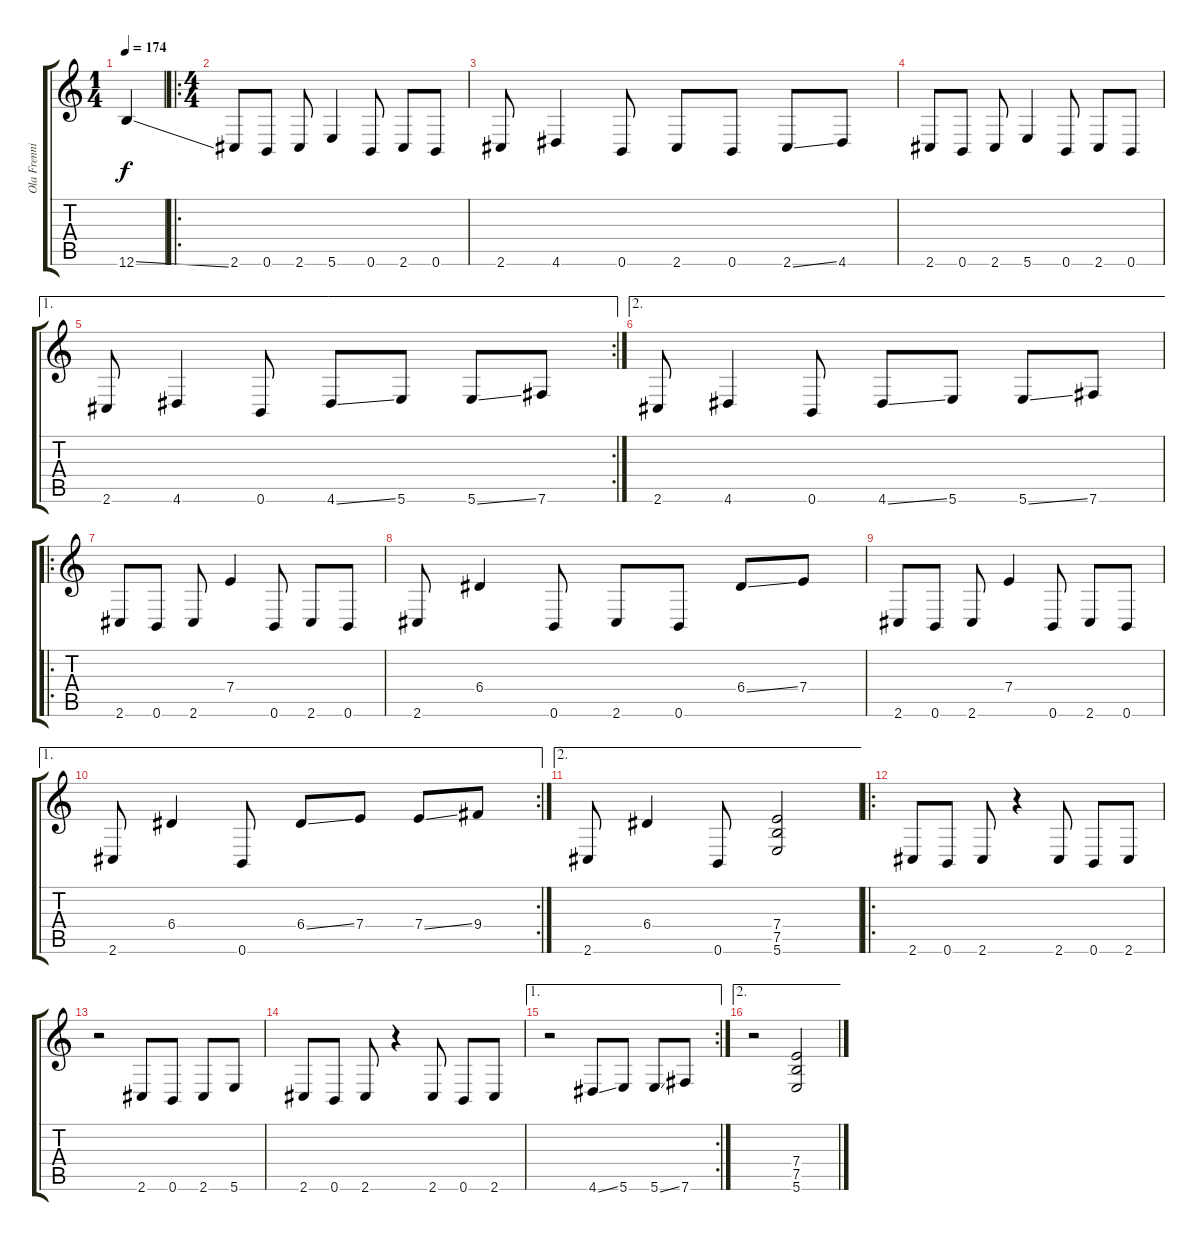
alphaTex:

\track ("Ola Frenning" "Ola Frenni") {instrument distortionguitar}
\staff {score tabs}
\tuning (B3 Gb3 D3 A2 E2 B1) {hide}
\ts (1 4)
\tempo 174
\clef g2
\ks c
12.6{ss}.4{dy f instrument distortionguitar} |
\ro
\ts (4 4)
2.6.8 0.6.8 2.6.8 5.6.4 0.6.8 2.6.8 0.6.8 |
2.6.8 4.6.4 0.6.8 2.6.8 0.6.8 2.6{ss}.8 4.6.8 |
2.6.8 0.6.8 2.6.8 5.6.4 0.6.8 2.6.8 0.6.8 |
\ae 1
\rc 2
2.6.8 4.6.4 0.6.8 4.6{ss}.8 5.6.8 5.6{ss}.8 7.6.8 |
\ae 2
2.6.8 4.6.4 0.6.8 4.6{ss}.8 5.6.8 5.6{ss}.8 7.6.8 |
\ro
2.6.8 0.6.8 2.6.8 7.4.4 0.6.8 2.6.8 0.6.8 |
2.6.8 6.4.4 0.6.8 2.6.8 0.6.8 6.4{ss}.8 7.4.8 |
2.6.8 0.6.8 2.6.8 7.4.4 0.6.8 2.6.8 0.6.8 |
\ae 1
\rc 2
2.6.8 6.4.4 0.6.8 6.4{ss}.8 7.4.8 7.4{ss}.8 9.4.8 |
\ae 2
2.6.8 6.4.4 0.6.8 (7.4 7.5 5.6).2 |
\ro
2.6.8 0.6.8 2.6.8 r.4 2.6.8 0.6.8 2.6.8 |
r.2 2.6.8 0.6.8 2.6.8 5.6.8 |
2.6.8 0.6.8 2.6.8 r.4 2.6.8 0.6.8 2.6.8 |
\ae 1
\rc 2
r.2 4.6{ss}.8 5.6.8 5.6{ss}.8 7.6.8 |
\ae 2
r.2 (7.4 7.5 5.6).2
